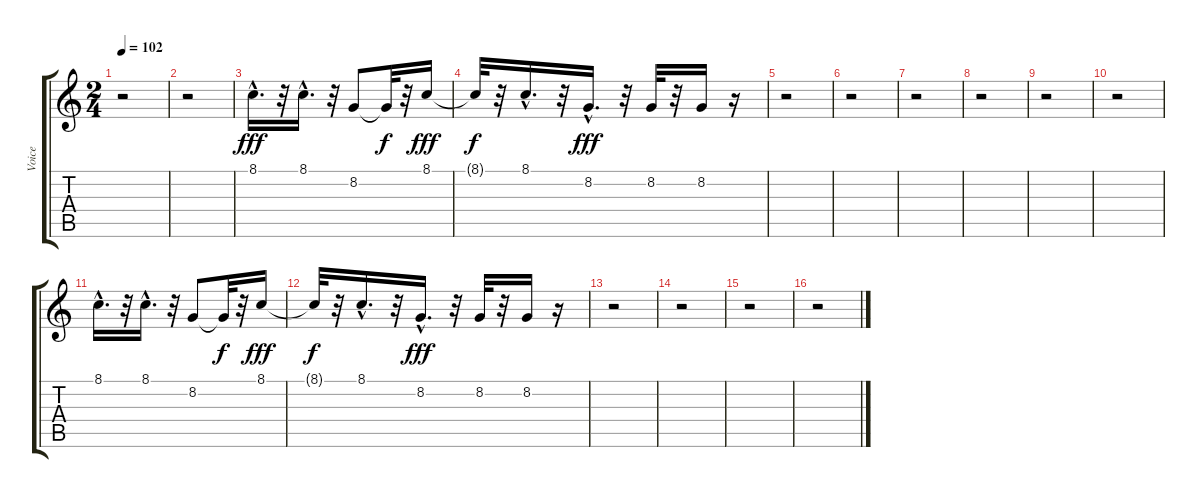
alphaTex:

\track ("Voice" "Voice") {instrument pad4choir}
\staff {score tabs}
\tuning (E4 B3 G3 D3 A2 E2) {hide}
\ts (2 4)
\tempo 102
\clef g2
\ks c
r.2{dy fff} |
r.2 |
8.1{hac}.16{d} r.32 8.1{hac}.16{d} r.32 8.2.8 8.2{t}.32{dy f} r.32 8.1.16{dy fff} |
8.1{t}.32{dy f} r.32 8.1{hac}.16{d} r.32 8.2{hac}.16{d dy fff} r.32 8.2.32 r.32 8.2.16 r.16 |
r.2 |
r.2 |
r.2 |
r.2 |
r.2 |
r.2 |
8.1{hac}.16{d} r.32 8.1{hac}.16{d} r.32 8.2.8 8.2{t}.32{dy f} r.32 8.1.16{dy fff} |
8.1{t}.32{dy f} r.32 8.1{hac}.16{d} r.32 8.2{hac}.16{d dy fff} r.32 8.2.32 r.32 8.2.16 r.16 |
r.2 |
r.2 |
r.2 |
r.2
